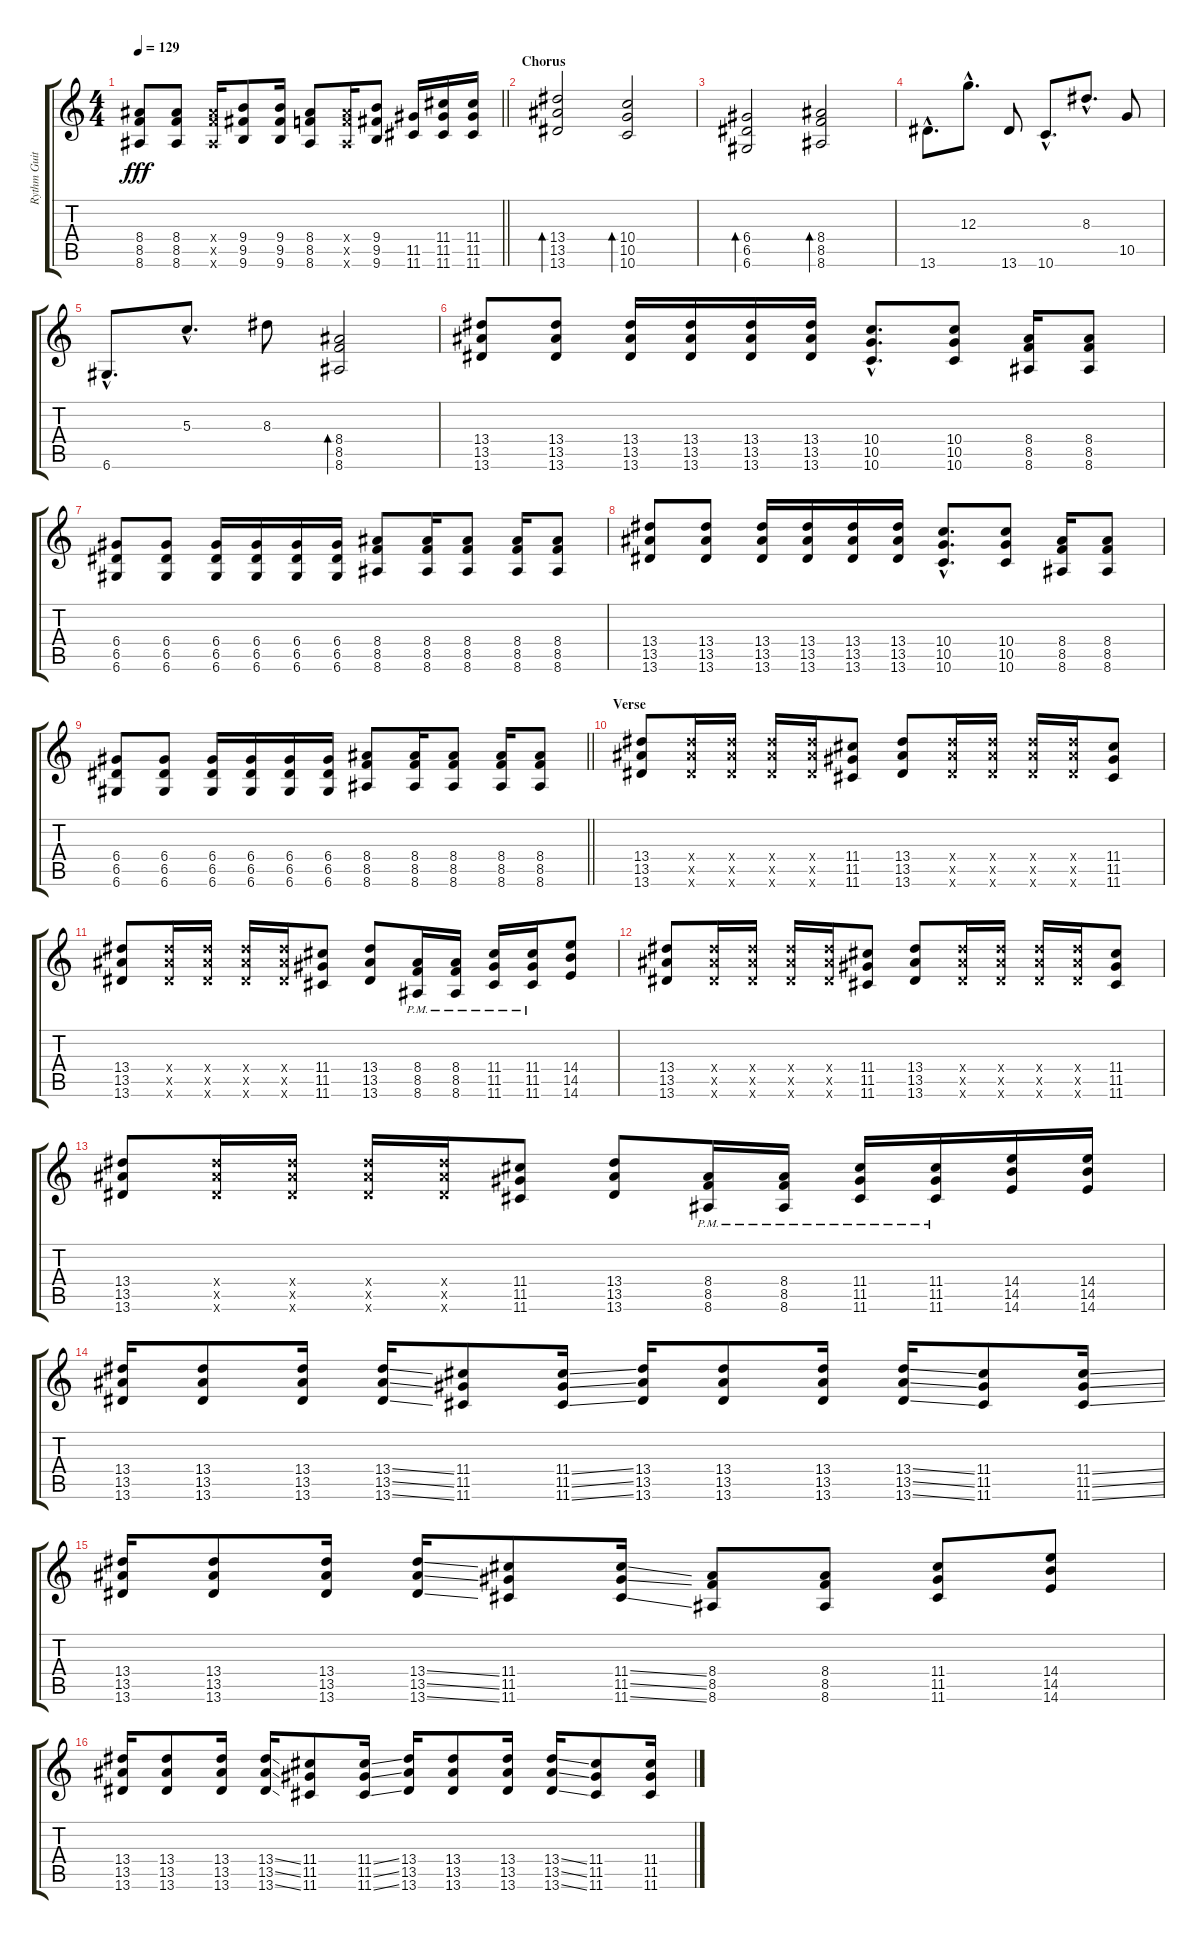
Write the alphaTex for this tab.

\track ("Rythm Guitar" "Rythm Guit") {instrument overdrivenguitar}
\staff {score tabs}
\tuning (E4 B3 G3 D3 A2 D2) {hide}
\ts (4 4)
\tempo 129
\clef g2
\barLineRight lightlight
\ks c
(8.4 8.5 8.6).8{dy fff} (8.4 8.5 8.6).8 (8.4{x} 8.5{x} 8.6{x}).16 (9.4 9.5 9.6).8 (9.4 9.5 9.6).16 (8.4 8.5 8.6).8 (8.4{x} 8.5{x} 8.6{x}).16 (9.4 9.5 9.6).8 (11.5 11.6).16 (11.4 11.5 11.6).16 (11.4 11.5 11.6).16 |
\section ("" "Chorus")
(13.4 13.5 13.6).2{bd 240} (10.4 10.5 10.6).2{bd 240} |
(6.4 6.5 6.6).2{bd 240} (8.4 8.5 8.6).2{bd 240} |
13.6{hac}.8{d} 12.3{hac}.8{d} 13.6.8 10.6{hac}.8{d} 8.3{hac}.8{d} 10.5.8 |
6.6{hac}.8{d} 5.3{hac}.8{d} 8.3.8 (8.4 8.5 8.6).2{bd 240} |
(13.4 13.5 13.6).8 (13.4 13.5 13.6).8 (13.4 13.5 13.6).16 (13.4 13.5 13.6).16 (13.4 13.5 13.6).16 (13.4 13.5 13.6).16 (10.4{hac} 10.5{hac} 10.6{hac}).8{d} (10.4 10.5 10.6).8 (8.4 8.5 8.6).16 (8.4 8.5 8.6).8 |
(6.4 6.5 6.6).8 (6.4 6.5 6.6).8 (6.4 6.5 6.6).16 (6.4 6.5 6.6).16 (6.4 6.5 6.6).16 (6.4 6.5 6.6).16 (8.4 8.5 8.6).8 (8.4 8.5 8.6).16 (8.4 8.5 8.6).8 (8.4 8.5 8.6).16 (8.4 8.5 8.6).8 |
(13.4 13.5 13.6).8 (13.4 13.5 13.6).8 (13.4 13.5 13.6).16 (13.4 13.5 13.6).16 (13.4 13.5 13.6).16 (13.4 13.5 13.6).16 (10.4{hac} 10.5{hac} 10.6{hac}).8{d} (10.4 10.5 10.6).8 (8.4 8.5 8.6).16 (8.4 8.5 8.6).8 |
\barLineRight lightlight
(6.4 6.5 6.6).8 (6.4 6.5 6.6).8 (6.4 6.5 6.6).16 (6.4 6.5 6.6).16 (6.4 6.5 6.6).16 (6.4 6.5 6.6).16 (8.4 8.5 8.6).8 (8.4 8.5 8.6).16 (8.4 8.5 8.6).8 (8.4 8.5 8.6).16 (8.4 8.5 8.6).8 |
\section ("" "Verse")
(13.4 13.5 13.6).8 (13.4{x} 13.5{x} 13.6{x}).16 (13.4{x} 13.5{x} 13.6{x}).16 (13.4{x} 13.5{x} 13.6{x}).16 (13.4{x} 13.5{x} 13.6{x}).16 (11.4 11.5 11.6).8 (13.4 13.5 13.6).8 (13.4{x} 13.5{x} 13.6{x}).16 (13.4{x} 13.5{x} 13.6{x}).16 (13.4{x} 13.5{x} 13.6{x}).16 (13.4{x} 13.5{x} 13.6{x}).16 (11.4 11.5 11.6).8 |
(13.4 13.5 13.6).8 (13.4{x} 13.5{x} 13.6{x}).16 (13.4{x} 13.5{x} 13.6{x}).16 (13.4{x} 13.5{x} 13.6{x}).16 (13.4{x} 13.5{x} 13.6{x}).16 (11.4 11.5 11.6).8 (13.4 13.5 13.6).8 (8.4{pm} 8.5{pm} 8.6{pm}).16 (8.4{pm} 8.5{pm} 8.6{pm}).16 (11.4{pm} 11.5{pm} 11.6{pm}).16 (11.4{pm} 11.5{pm} 11.6{pm}).16 (14.4 14.5 14.6).8 |
(13.4 13.5 13.6).8 (13.4{x} 13.5{x} 13.6{x}).16 (13.4{x} 13.5{x} 13.6{x}).16 (13.4{x} 13.5{x} 13.6{x}).16 (13.4{x} 13.5{x} 13.6{x}).16 (11.4 11.5 11.6).8 (13.4 13.5 13.6).8 (13.4{x} 13.5{x} 13.6{x}).16 (13.4{x} 13.5{x} 13.6{x}).16 (13.4{x} 13.5{x} 13.6{x}).16 (13.4{x} 13.5{x} 13.6{x}).16 (11.4 11.5 11.6).8 |
(13.4 13.5 13.6).8 (13.4{x} 13.5{x} 13.6{x}).16 (13.4{x} 13.5{x} 13.6{x}).16 (13.4{x} 13.5{x} 13.6{x}).16 (13.4{x} 13.5{x} 13.6{x}).16 (11.4 11.5 11.6).8 (13.4 13.5 13.6).8 (8.4{pm} 8.5{pm} 8.6{pm}).16 (8.4{pm} 8.5{pm} 8.6{pm}).16 (11.4{pm} 11.5{pm} 11.6{pm}).16 (11.4{pm} 11.5{pm} 11.6{pm}).16 (14.4 14.5 14.6).16 (14.4 14.5 14.6).16 |
(13.4 13.5 13.6).16 (13.4 13.5 13.6).8 (13.4 13.5 13.6).16 (13.4{ss} 13.5{ss} 13.6{ss}).16 (11.4 11.5 11.6).8 (11.4{ss} 11.5{ss} 11.6{ss}).16 (13.4 13.5 13.6).16 (13.4 13.5 13.6).8 (13.4 13.5 13.6).16 (13.4{ss} 13.5{ss} 13.6{ss}).16 (11.4 11.5 11.6).8 (11.4{ss} 11.5{ss} 11.6{ss}).16 |
(13.4 13.5 13.6).16 (13.4 13.5 13.6).8 (13.4 13.5 13.6).16 (13.4{ss} 13.5{ss} 13.6{ss}).16 (11.4 11.5 11.6).8 (11.4{ss} 11.5{ss} 11.6{ss}).16 (8.4 8.5 8.6).8 (8.4 8.5 8.6).8 (11.4 11.5 11.6).8 (14.4 14.5 14.6).8 |
(13.4 13.5 13.6).16 (13.4 13.5 13.6).8 (13.4 13.5 13.6).16 (13.4{ss} 13.5{ss} 13.6{ss}).16 (11.4 11.5 11.6).8 (11.4{ss} 11.5{ss} 11.6{ss}).16 (13.4 13.5 13.6).16 (13.4 13.5 13.6).8 (13.4 13.5 13.6).16 (13.4{ss} 13.5{ss} 13.6{ss}).16 (11.4 11.5 11.6).8 (11.4{ss} 11.5{ss} 11.6{ss}).16
